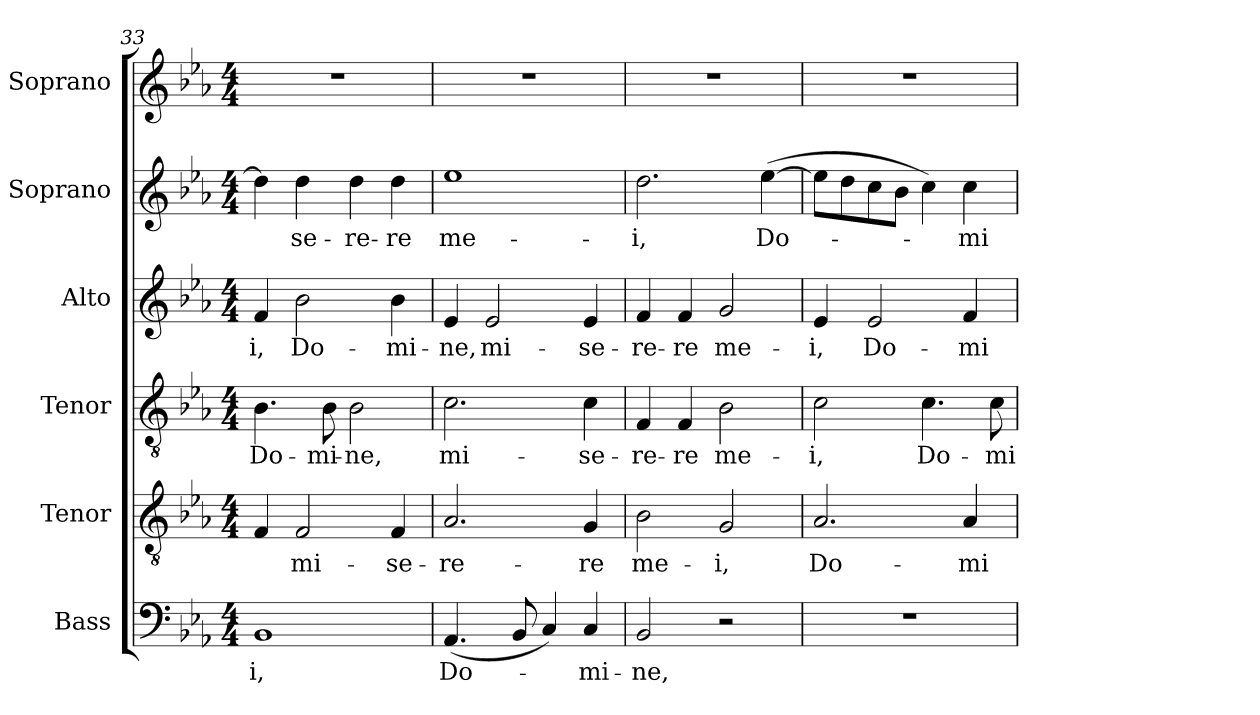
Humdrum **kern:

**kern	**text	**kern	**text	**kern	**text	**kern	**text	**kern	**text	**kern
*part6	*part6	*part5	*part5	*part4	*part4	*part3	*part3	*part2	*part2	*part1
*staff6	*staff6	*staff5	*staff5	*staff4	*staff4	*staff3	*staff3	*staff2	*staff2	*staff1
*I"Bass	*	*I"Tenor	*	*I"Tenor	*	*I"Alto	*	*I"Soprano	*	*I"Soprano
*I'B	*	*I'T	*	*I'T	*	*I'A	*	*I'S	*	*I'S
*clefF4	*	*clefGv2	*	*clefGv2	*	*clefG2	*	*clefG2	*	*clefG2
*	*	*ITrd7c12	*	*ITrd7c12	*	*	*	*	*	*
*k[b-e-a-]	*	*k[b-e-a-]	*	*k[b-e-a-]	*	*k[b-e-a-]	*	*k[b-e-a-]	*	*k[b-e-a-]
*E-:	*	*E-:	*	*E-:	*	*E-:	*	*E-:	*	*E-:
*M4/4	*	*M4/4	*	*M4/4	*	*M4/4	*	*M4/4	*	*M4/4
=33	=33	=33	=33	=33	=33	=33	=33	=33	=33	=33
!	!LO:LY:b:color=#000000	!	!	!	!	!	!	!	!	!
!	!	!	!	!	!LO:LY:b:color=#000000	!	!	!	!	!
!	!	!	!	!	!	!	!LO:LY:b:color=#000000	!	!	!
1BB-i	-i,	4FFi/	.	4.BB-i\	Do-	4fi/	-i,	4ddi\]	.	1r
!	!	!	!LO:LY:b:color=#000000	!	!	!	!	!	!	!
!	!	!	!	!	!	!	!LO:LY:b:color=#000000	!	!	!
!	!	!	!	!	!	!	!	!	!LO:LY:b:color=#000000	!
.	.	2FFi/	mi-	.	.	2b-i\	Do-	4ddi\	-se-	.
!	!	!	!	!	!LO:LY:b:color=#000000	!	!	!	!	!
.	.	.	.	8BB-i\	-mi-	.	.	.	.	.
!	!	!	!	!	!LO:LY:b:color=#000000	!	!	!	!	!
!	!	!	!	!	!	!	!	!	!LO:LY:b:color=#000000	!
.	.	.	.	2BB-i\	-ne,	.	.	4ddi\	-re-	.
!	!	!	!LO:LY:b:color=#000000	!	!	!	!	!	!	!
!	!	!	!	!	!	!	!LO:LY:b:color=#000000	!	!	!
!	!	!	!	!	!	!	!	!	!LO:LY:b:color=#000000	!
.	.	4FFi/	-se-	.	.	4b-i\	-mi-	4ddi\	-re	.
=34	=34	=34	=34	=34	=34	=34	=34	=34	=34	=34
!	!LO:LY:b:color=#000000	!	!	!	!	!	!	!	!	!
!	!	!	!LO:LY:b:color=#000000	!	!	!	!	!	!	!
!	!	!	!	!	!LO:LY:b:color=#000000	!	!	!	!	!
!	!	!	!	!	!	!	!LO:LY:b:color=#000000	!	!	!
!	!	!	!	!	!	!	!	!	!LO:LY:b:color=#000000	!
(4.AA-i/	Do-	2.AA-i/	-re-	2.Ci\	mi-	4e-i/	-ne,	1ee-i	me-	1r
!	!	!	!	!	!	!	!LO:LY:b:color=#000000	!	!	!
.	.	.	.	.	.	2e-i/	mi-	.	.	.
8BB-i/	.	.	.	.	.	.	.	.	.	.
4Ci/)	.	.	.	.	.	.	.	.	.	.
!	!LO:LY:b:color=#000000	!	!	!	!	!	!	!	!	!
!	!	!	!LO:LY:b:color=#000000	!	!	!	!	!	!	!
!	!	!	!	!	!LO:LY:b:color=#000000	!	!	!	!	!
!	!	!	!	!	!	!	!LO:LY:b:color=#000000	!	!	!
4Ci/	-mi-	4GGi/	-re	4Ci\	-se-	4e-i/	-se-	.	.	.
!!LO:PB:g=z
=35	=35	=35	=35	=35	=35	=35	=35	=35	=35	=35
!	!LO:LY:b:color=#000000	!	!	!	!	!	!	!	!	!
!	!	!	!LO:LY:b:color=#000000	!	!	!	!	!	!	!
!	!	!	!	!	!LO:LY:b:color=#000000	!	!	!	!	!
!	!	!	!	!	!	!	!LO:LY:b:color=#000000	!	!	!
!	!	!	!	!	!	!	!	!	!LO:LY:b:color=#000000	!
2BB-i/	-ne,	2BB-i\	me-	4FFi/	-re-	4fi/	-re-	2.ddi\	-i,	1r
!	!	!	!	!	!LO:LY:b:color=#000000	!	!	!	!	!
!	!	!	!	!	!	!	!LO:LY:b:color=#000000	!	!	!
.	.	.	.	4FFi/	-re	4fi/	-re	.	.	.
!	!	!	!LO:LY:b:color=#000000	!	!	!	!	!	!	!
!	!	!	!	!	!LO:LY:b:color=#000000	!	!	!	!	!
!	!	!	!	!	!	!	!LO:LY:b:color=#000000	!	!	!
2r	.	2GGi/	-i,	2BB-i\	me-	2gi/	me-	.	.	.
!	!	!	!	!	!	!	!	!	!LO:LY:b:color=#000000	!
.	.	.	.	.	.	.	.	([4ee-i\	Do-	.
=36	=36	=36	=36	=36	=36	=36	=36	=36	=36	=36
!	!	!	!LO:LY:b:color=#000000	!	!	!	!	!	!	!
!	!	!	!	!	!LO:LY:b:color=#000000	!	!	!	!	!
!	!	!	!	!	!	!	!LO:LY:b:color=#000000	!	!	!
1r	.	2.AA-i/	Do-	2Ci\	-i,	4e-i/	-i,	8ee-i\L]	.	1r
.	.	.	.	.	.	.	.	8ddi\	.	.
!	!	!	!	!	!	!	!LO:LY:b:color=#000000	!	!	!
.	.	.	.	.	.	2e-i/	Do-	8cci\	.	.
.	.	.	.	.	.	.	.	8b-i\J	.	.
!	!	!	!	!	!LO:LY:b:color=#000000	!	!	!	!	!
.	.	.	.	4.Ci\	Do-	.	.	4cci\)	.	.
!	!	!	!LO:LY:b:color=#000000	!	!	!	!	!	!	!
!	!	!	!	!	!	!	!LO:LY:b:color=#000000	!	!	!
!	!	!	!	!	!	!	!	!	!LO:LY:b:color=#000000	!
.	.	4AA-i/	-mi-	.	.	4fi/	-mi-	4cci\	-mi-	.
!	!	!	!	!	!LO:LY:b:color=#000000	!	!	!	!	!
.	.	.	.	8Ci\	-mi-	.	.	.	.	.
=	=	=	=	=	=	=	=	=	=	=
*-	*-	*-	*-	*-	*-	*-	*-	*-	*-	*-
